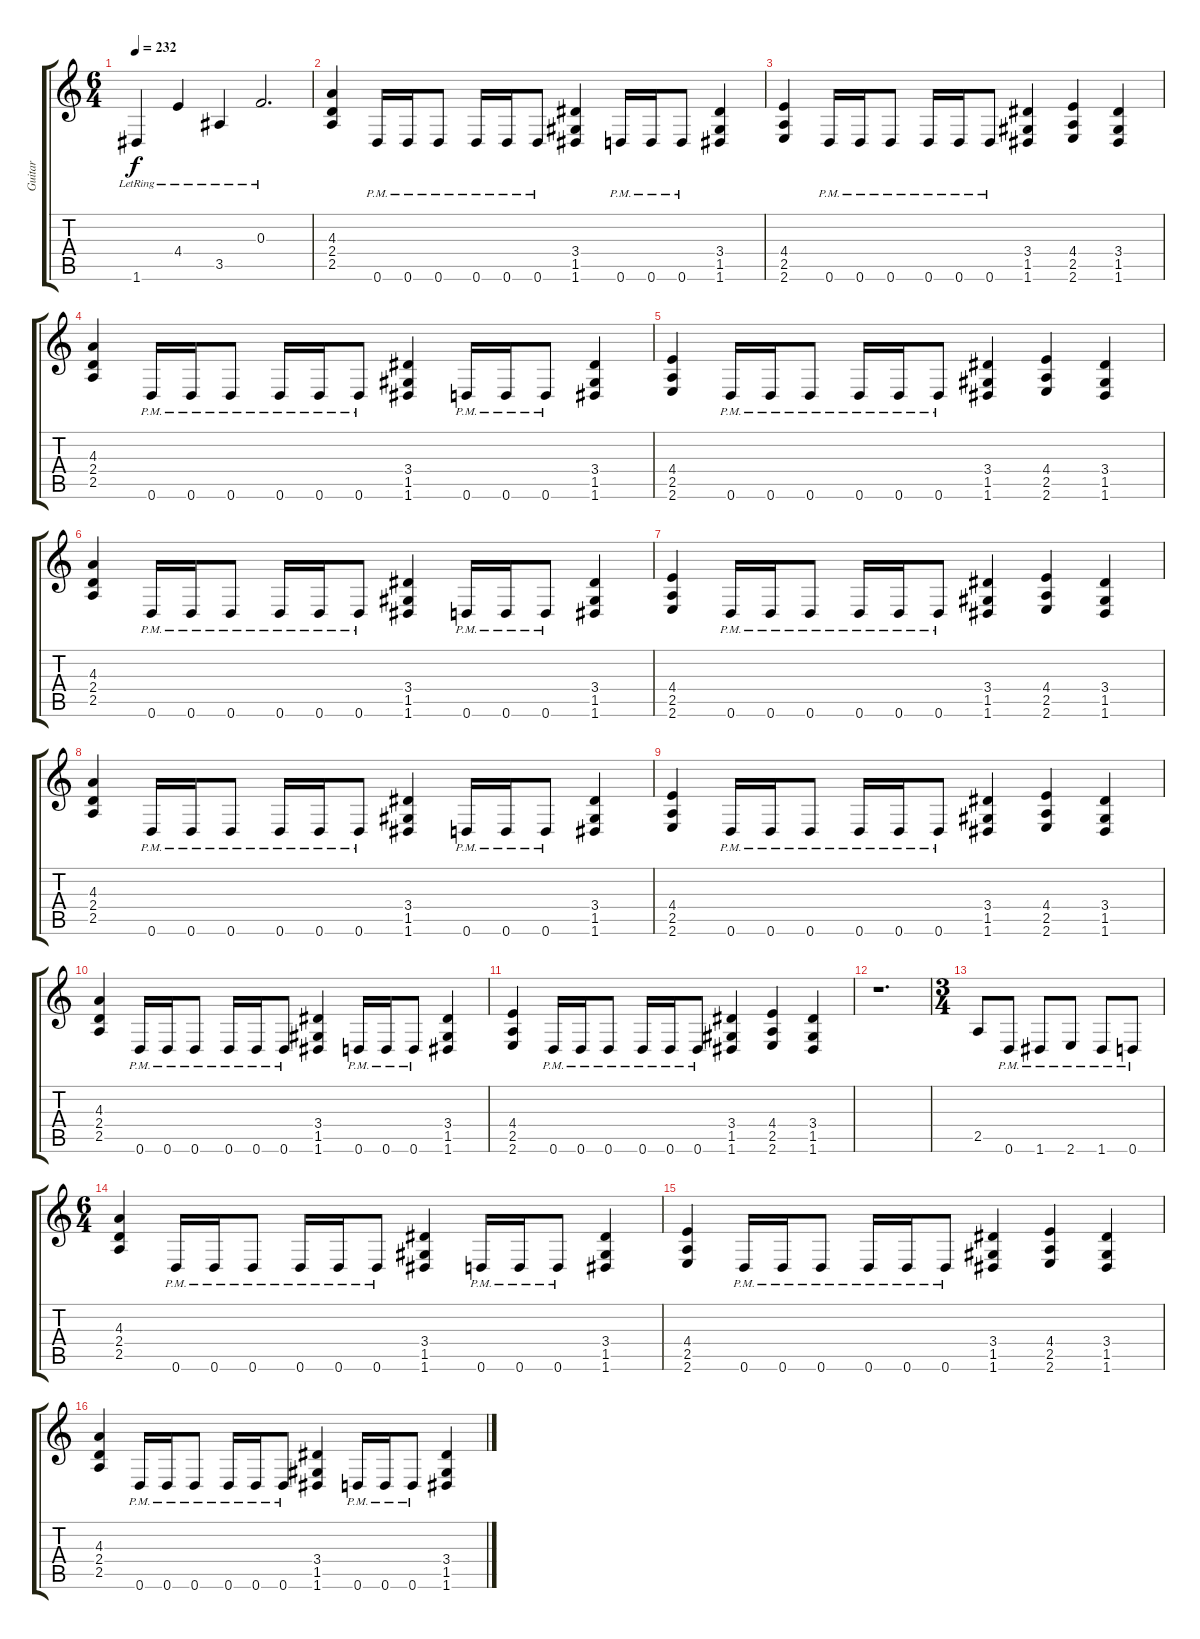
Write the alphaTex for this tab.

\track ("Guitar" "Guitar") {instrument distortionguitar}
\staff {score tabs}
\tuning (D4 A3 F3 C3 G2 D2) {hide}
\ts (6 4)
\tempo 232
\clef g2
\ks c
1.6{lr}.4{dy f} 4.4{lr}.4 3.5{lr}.4 0.3{lr}.2{d} |
(4.3 2.4 2.5).4 0.6{pm}.16 0.6{pm}.16 0.6{pm}.8 0.6{pm}.16 0.6{pm}.16 0.6{pm}.8 (3.4 1.5 1.6).4 0.6{pm}.16 0.6{pm}.16 0.6{pm}.8 (3.4 1.5 1.6).4 |
(4.4 2.5 2.6).4 0.6{pm}.16 0.6{pm}.16 0.6{pm}.8 0.6{pm}.16 0.6{pm}.16 0.6{pm}.8 (3.4 1.5 1.6).4 (4.4 2.5 2.6).4 (3.4 1.5 1.6).4 |
(4.3 2.4 2.5).4{balance 8} 0.6{pm}.16 0.6{pm}.16 0.6{pm}.8 0.6{pm}.16 0.6{pm}.16 0.6{pm}.8 (3.4 1.5 1.6).4 0.6{pm}.16 0.6{pm}.16 0.6{pm}.8 (3.4 1.5 1.6).4 |
(4.4 2.5 2.6).4 0.6{pm}.16 0.6{pm}.16 0.6{pm}.8 0.6{pm}.16 0.6{pm}.16 0.6{pm}.8 (3.4 1.5 1.6).4 (4.4 2.5 2.6).4 (3.4 1.5 1.6).4 |
(4.3 2.4 2.5).4 0.6{pm}.16 0.6{pm}.16 0.6{pm}.8 0.6{pm}.16 0.6{pm}.16 0.6{pm}.8 (3.4 1.5 1.6).4 0.6{pm}.16 0.6{pm}.16 0.6{pm}.8 (3.4 1.5 1.6).4 |
(4.4 2.5 2.6).4 0.6{pm}.16 0.6{pm}.16 0.6{pm}.8 0.6{pm}.16 0.6{pm}.16 0.6{pm}.8 (3.4 1.5 1.6).4 (4.4 2.5 2.6).4 (3.4 1.5 1.6).4 |
(4.3 2.4 2.5).4 0.6{pm}.16 0.6{pm}.16 0.6{pm}.8 0.6{pm}.16 0.6{pm}.16 0.6{pm}.8 (3.4 1.5 1.6).4 0.6{pm}.16 0.6{pm}.16 0.6{pm}.8 (3.4 1.5 1.6).4 |
(4.4 2.5 2.6).4 0.6{pm}.16 0.6{pm}.16 0.6{pm}.8 0.6{pm}.16 0.6{pm}.16 0.6{pm}.8 (3.4 1.5 1.6).4 (4.4 2.5 2.6).4 (3.4 1.5 1.6).4 |
(4.3 2.4 2.5).4 0.6{pm}.16 0.6{pm}.16 0.6{pm}.8 0.6{pm}.16 0.6{pm}.16 0.6{pm}.8 (3.4 1.5 1.6).4 0.6{pm}.16 0.6{pm}.16 0.6{pm}.8 (3.4 1.5 1.6).4 |
(4.4 2.5 2.6).4 0.6{pm}.16 0.6{pm}.16 0.6{pm}.8 0.6{pm}.16 0.6{pm}.16 0.6{pm}.8 (3.4 1.5 1.6).4 (4.4 2.5 2.6).4 (3.4 1.5 1.6).4 |
r.1{d} |
\ts (3 4)
2.5.8 0.6{pm}.8 1.6{pm}.8 2.6{pm}.8 1.6{pm}.8 0.6{pm}.8 |
\ts (6 4)
(4.3 2.4 2.5).4 0.6{pm}.16 0.6{pm}.16 0.6{pm}.8 0.6{pm}.16 0.6{pm}.16 0.6{pm}.8 (3.4 1.5 1.6).4 0.6{pm}.16 0.6{pm}.16 0.6{pm}.8 (3.4 1.5 1.6).4 |
(4.4 2.5 2.6).4 0.6{pm}.16 0.6{pm}.16 0.6{pm}.8 0.6{pm}.16 0.6{pm}.16 0.6{pm}.8 (3.4 1.5 1.6).4 (4.4 2.5 2.6).4 (3.4 1.5 1.6).4 |
(4.3 2.4 2.5).4 0.6{pm}.16 0.6{pm}.16 0.6{pm}.8 0.6{pm}.16 0.6{pm}.16 0.6{pm}.8 (3.4 1.5 1.6).4 0.6{pm}.16 0.6{pm}.16 0.6{pm}.8 (3.4 1.5 1.6).4
